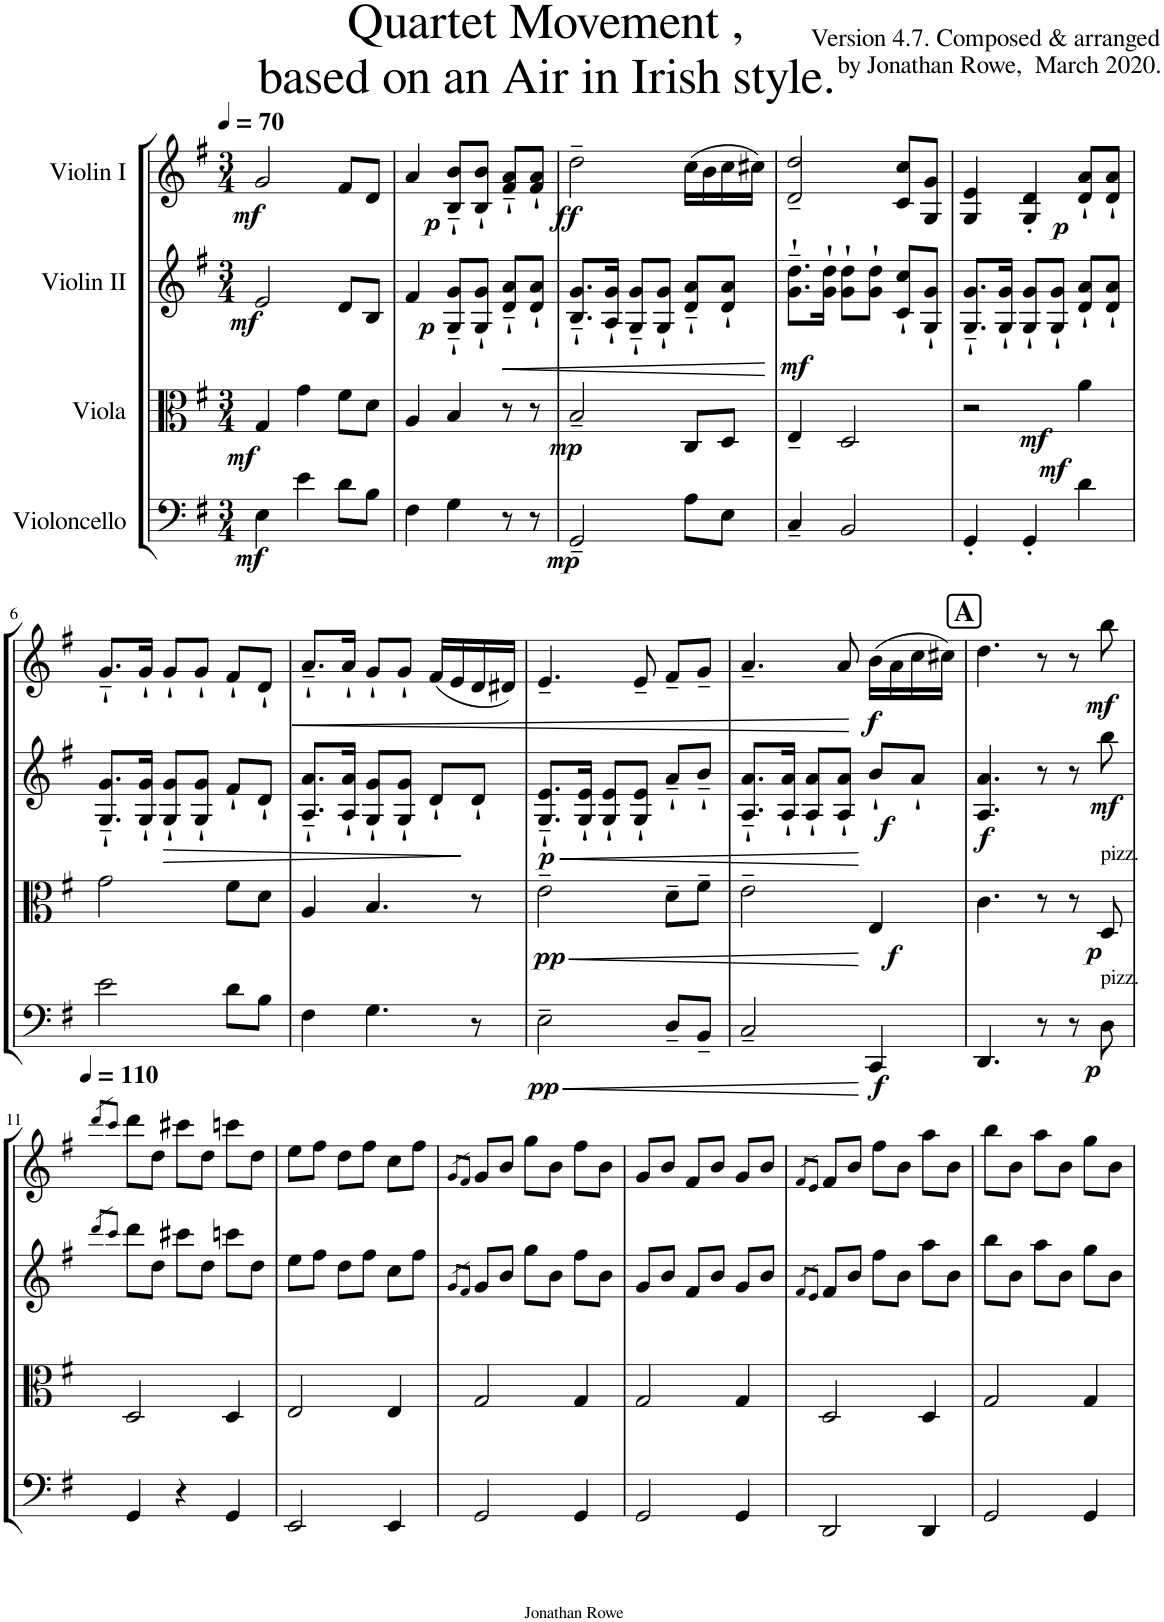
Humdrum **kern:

**kern	**dynam	**kern	**dynam	**kern	**dynam	**kern	**dynam
*part4	*part4	*part3	*part3	*part2	*part2	*part1	*part1
*staff4	*staff4	*staff3	*staff3	*staff2	*staff2	*staff1	*staff1
*I"Violoncello	*	*I"Viola	*	*I"Violin II	*	*I"Violin I	*
*I'Vc	*	*I'Vla	*	*I'Vln	*	*I'Vln	*
*clefF4	*	*clefC3	*	*clefG2	*	*clefG2	*
*k[f#]	*	*k[f#]	*	*k[f#]	*	*k[f#]	*
*M3/4	*	*M3/4	*	*M3/4	*	*M3/4	*
*MM70	*	*MM70	*	*MM70	*	*MM70	*
=1	=1	=1	=1	=1	=1	=1	=1
!	!LO:DY:b	!	!LO:DY:b	!	!LO:DY:b	!	!LO:DY:b
4E\	mf	4G/	mf	2e/	mf	2g/	mf
4e\	.	4g\	.	.	.	.	.
8d\L	.	8f#\L	.	8d/L	.	8f#/L	.
8B\J	.	8d\J	.	8B/J	.	8d/J	.
=2	=2	=2	=2	=2	=2	=2	=2
4F#\	.	4A/	.	4f#/	.	4a/	.
!	!	!	!	!	!LO:DY:b	!	!LO:DY:b
4G\	.	4B/	.	8G/~` 8g/~`L	p	8B/~` 8b/~`L	p
.	.	.	.	8G/` 8g/`J	.	8B/` 8b/`J	.
!	!	!	!	!	!LO:HP:b	!	!
8r	.	8r	.	8d/~` 8a/~`L	<	8f#/~` 8a/~`L	.
8r	.	8r	.	8d/` 8a/`J	.	8f#/` 8a/`J	.
=3	=3	=3	=3	=3	=3	=3	=3
!	!LO:DY:b	!	!LO:DY:b	!	!	!	!LO:DY:b
2GG~/	mp	2B~/	mp	8.B/~` 8.g/~`L	.	2dd~\	ff
.	.	.	.	16A/` 16g/`Jk	.	.	.
.	.	.	.	8G/~` 8g/~`L	.	.	.
.	.	.	.	8G/` 8g/`J	.	.	.
8A\L	.	8C/L	.	8d/~` 8a/~`L	.	(16cc\LL	.
.	.	.	.	.	.	16b\	.
8E\J	.	8D/J	.	8d/` 8a/`J	.	16cc\	.
.	.	.	.	.	.	16cc#X\JJ)	.
.	.	.	.	.	[	.	.
=4	=4	=4	=4	=4	=4	=4	=4
!	!	!	!	!	!LO:DY:b	!	!
4C~/	.	4E~/	.	8.g\~` 8.dd\~`L	mf	2d/~ 2dd/~	.
.	.	.	.	16g\` 16dd\`Jk	.	.	.
2BB/	.	2D/	.	8g\` 8dd\`L	.	.	.
.	.	.	.	8g\` 8dd\`J	.	.	.
.	.	.	.	8c/` 8cc/`L	.	8c/ 8cc/L	.
.	.	.	.	8G/` 8g/`J	.	8G/ 8g/J	.
=5	=5	=5	=5	=5	=5	=5	=5
4GG'/	.	2r	.	8.G/~` 8.g/~`L	.	4G/ 4e/	.
.	.	.	.	16G/` 16g/`Jk	.	.	.
4GG'/	.	.	.	8G/` 8g/`L	.	4G/' 4d/'	.
.	.	.	.	8G/` 8g/`J	.	.	.
!	!LO:DY:a	!	!LO:DY:b	!	!	!	!LO:DY:b
4d\	mf	4a\	mf	8d/` 8a/`L	.	8d/` 8a/`L	p
.	.	.	.	8d/` 8a/`J	.	8d/` 8a/`J	.
!!LO:LB:g=z
=6	=6	=6	=6	=6	=6	=6	=6
2e\	.	2g\	.	8.G/~` 8.g/~`L	.	8.g~`/L	.
.	.	.	.	16G/` 16g/`Jk	.	16g`/Jk	.
!	!	!	!	!	!LO:HP:b	!	!
.	.	.	.	8G/` 8g/`L	>	8g`/L	.
.	.	.	.	8G/` 8g/`J	.	8g`/J	.
8d\L	.	8f#\L	.	8f#`/L	.	8f#`/L	.
8B\J	.	8d\J	.	8d`/J	.	8d`/J	.
=7	=7	=7	=7	=7	=7	=7	=7
!	!	!	!	!	!	!	!LO:HP:b
4F#\	.	4A/	.	8.A/~` 8.a/~`L	.	8.a~`/L	<
.	.	.	.	16A/` 16a/`Jk	.	16a`/Jk	.
4.G\	.	4.B/	.	8G/` 8g/`L	.	8g`/L	.
.	.	.	.	8G/` 8g/`J	.	8g`/J	.
.	.	.	.	8d`/L	.	(16f#/LL	.
.	.	.	.	.	.	16e/	.
8r	.	8r	.	8d`/J	]	16d/	.
.	.	.	.	.	.	16d#X/JJ)	.
=8	=8	=8	=8	=8	=8	=8	=8
!	!LO:HP:b	!	!LO:HP:b	!	!LO:HP:b	!	!
!	!LO:DY:n=1:b	!	!LO:DY:n=1:b	!	!LO:DY:n=1:b	!	!
2E~\	< pp	2e~\	< pp	8.G/~` 8.e/~`L	< p	4.e~/	.
.	.	.	.	16G/` 16e/`Jk	.	.	.
.	.	.	.	8G/` 8e/`L	.	.	.
.	.	.	.	8G/` 8e/`J	.	8e~/	.
8D~/L	.	8d~\L	.	8a~`/L	.	8f#~/L	.
8BB~/J	.	8f#~\J	.	8b~`/J	.	8g~/J	.
=9	=9	=9	=9	=9	=9	=9	=9
2C~/	.	2e~\	.	8.A/~` 8.a/~`L	.	4.a~/	.
.	.	.	.	16A/` 16a/`Jk	.	.	.
.	.	.	.	8A/` 8a/`L	.	.	.
.	.	.	.	8A/` 8a/`J	.	8a/	.
!	!LO:DY:n=1:b	!	!LO:DY:n=1:b	!	!	!	!LO:DY:n=1:b
4CC/	[ f	4E/	[ f	8b`/L	[	(16b\LL	[ f
.	.	.	.	.	.	16a\	.
!	!	!	!	!	!LO:DY:b	!	!
.	.	.	.	8a`/J	f	16cc\	.
.	.	.	.	.	.	16cc#X\JJ)	.
!!LO:REH:place=s1:a:B:cj:fs=14:t=A
=10	=10	=10	=10	=10	=10	=10	=10
!	!	!	!	!	!LO:DY:b	!	!
4.DD/	.	4.c\	.	4.A/ 4.a/	f	4.dd\	.
8r	.	8r	.	8r	.	8r	.
8r	.	8r	.	8r	.	8r	.
!	!	!LO:TX:a:t=pizz.	!	!	!	!	!
!LO:TX:a:t=pizz.	!	!	!	!	!	!	!
!	!LO:DY:b	!	!LO:DY:b	!	!LO:DY:b	!	!LO:DY:b
8D\	p	8D/	p	8bb\	mf	8bb\	mf
!!LO:LB:g=z
=11	=11	=11	=11	=11	=11	=11	=11
*	*	*	*	*	*	*MM110	*
.	.	.	.	8qddd/L	.	8qddd/L	.
.	.	.	.	8qccc/J	.	8qccc/J	.
4GG/	.	2D/	.	8ddd\L	.	8ddd\L	.
.	.	.	.	8dd\J	.	8dd\J	.
4r	.	.	.	8ccc#X\L	.	8ccc#X\L	.
.	.	.	.	8dd\J	.	8dd\J	.
4GG/	.	4D/	.	8cccn\L	.	8cccn\L	.
.	.	.	.	8dd\J	.	8dd\J	.
=12	=12	=12	=12	=12	=12	=12	=12
2EE/	.	2E/	.	8ee\L	.	8ee\L	.
.	.	.	.	8ff#\J	.	8ff#\J	.
.	.	.	.	8dd\L	.	8dd\L	.
.	.	.	.	8ff#\J	.	8ff#\J	.
4EE/	.	4E/	.	8cc\L	.	8cc\L	.
.	.	.	.	8ff#\J	.	8ff#\J	.
=13	=13	=13	=13	=13	=13	=13	=13
.	.	.	.	8qg/L	.	8qg/L	.
.	.	.	.	8qf#/J	.	8qf#/J	.
2GG/	.	2G/	.	8g/L	.	8g/L	.
.	.	.	.	8b/J	.	8b/J	.
.	.	.	.	8gg\L	.	8gg\L	.
.	.	.	.	8b\J	.	8b\J	.
4GG/	.	4G/	.	8ff#\L	.	8ff#\L	.
.	.	.	.	8b\J	.	8b\J	.
=14	=14	=14	=14	=14	=14	=14	=14
2GG/	.	2G/	.	8g/L	.	8g/L	.
.	.	.	.	8b/J	.	8b/J	.
.	.	.	.	8f#/L	.	8f#/L	.
.	.	.	.	8b/J	.	8b/J	.
4GG/	.	4G/	.	8g/L	.	8g/L	.
.	.	.	.	8b/J	.	8b/J	.
=15	=15	=15	=15	=15	=15	=15	=15
.	.	.	.	8qf#/L	.	8qf#/L	.
.	.	.	.	8qe/J	.	8qe/J	.
2DD/	.	2D/	.	8f#/L	.	8f#/L	.
.	.	.	.	8b/J	.	8b/J	.
.	.	.	.	8ff#\L	.	8ff#\L	.
.	.	.	.	8b\J	.	8b\J	.
4DD/	.	4D/	.	8aa\L	.	8aa\L	.
.	.	.	.	8b\J	.	8b\J	.
=16	=16	=16	=16	=16	=16	=16	=16
2GG/	.	2G/	.	8bb\L	.	8bb\L	.
.	.	.	.	8b\J	.	8b\J	.
.	.	.	.	8aa\L	.	8aa\L	.
.	.	.	.	8b\J	.	8b\J	.
4GG/	.	4G/	.	8gg\L	.	8gg\L	.
.	.	.	.	8b\J	.	8b\J	.
=	=	=	=	=	=	=	=
*-	*-	*-	*-	*-	*-	*-	*-
